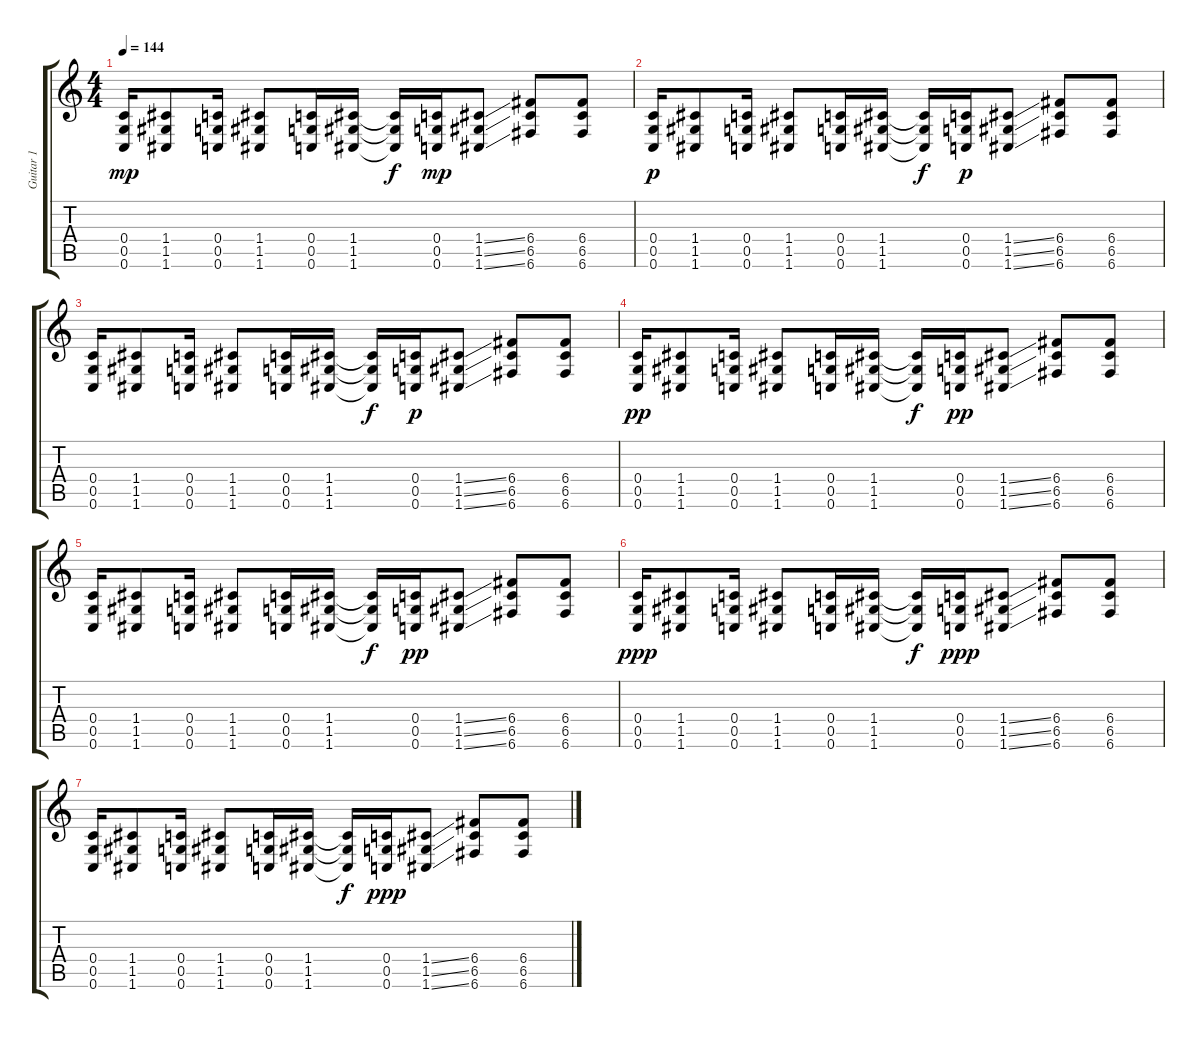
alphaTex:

\track ("Guitar 1" "Guitar 1") {instrument overdrivenguitar}
\staff {score tabs}
\tuning (D4 A3 F3 C3 G2 C2) {hide}
\ts (4 4)
\tempo 144
\clef g2
\ks c
(0.4 0.5 0.6).16{dy mp} (1.4 1.5 1.6).8 (0.4 0.5 0.6).16 (1.4 1.5 1.6).8 (0.4 0.5 0.6).16 (1.4 1.5 1.6).16 (1.4{t} 1.5{t} 1.6{t}).16{dy f} (0.4 0.5 0.6).16{dy mp} (1.4{ss} 1.5{ss} 1.6{ss}).8 (6.4 6.5 6.6).8 (6.4 6.5 6.6).8 |
(0.4 0.5 0.6).16{dy p} (1.4 1.5 1.6).8 (0.4 0.5 0.6).16 (1.4 1.5 1.6).8 (0.4 0.5 0.6).16 (1.4 1.5 1.6).16 (1.4{t} 1.5{t} 1.6{t}).16{dy f} (0.4 0.5 0.6).16{dy p} (1.4{ss} 1.5{ss} 1.6{ss}).8 (6.4 6.5 6.6).8 (6.4 6.5 6.6).8 |
(0.4 0.5 0.6).16 (1.4 1.5 1.6).8 (0.4 0.5 0.6).16 (1.4 1.5 1.6).8 (0.4 0.5 0.6).16 (1.4 1.5 1.6).16 (1.4{t} 1.5{t} 1.6{t}).16{dy f} (0.4 0.5 0.6).16{dy p} (1.4{ss} 1.5{ss} 1.6{ss}).8 (6.4 6.5 6.6).8 (6.4 6.5 6.6).8 |
(0.4 0.5 0.6).16{dy pp} (1.4 1.5 1.6).8 (0.4 0.5 0.6).16 (1.4 1.5 1.6).8 (0.4 0.5 0.6).16 (1.4 1.5 1.6).16 (1.4{t} 1.5{t} 1.6{t}).16{dy f} (0.4 0.5 0.6).16{dy pp} (1.4{ss} 1.5{ss} 1.6{ss}).8 (6.4 6.5 6.6).8 (6.4 6.5 6.6).8 |
(0.4 0.5 0.6).16 (1.4 1.5 1.6).8 (0.4 0.5 0.6).16 (1.4 1.5 1.6).8 (0.4 0.5 0.6).16 (1.4 1.5 1.6).16 (1.4{t} 1.5{t} 1.6{t}).16{dy f} (0.4 0.5 0.6).16{dy pp} (1.4{ss} 1.5{ss} 1.6{ss}).8 (6.4 6.5 6.6).8 (6.4 6.5 6.6).8 |
(0.4 0.5 0.6).16{dy ppp} (1.4 1.5 1.6).8 (0.4 0.5 0.6).16 (1.4 1.5 1.6).8 (0.4 0.5 0.6).16 (1.4 1.5 1.6).16 (1.4{t} 1.5{t} 1.6{t}).16{dy f} (0.4 0.5 0.6).16{dy ppp} (1.4{ss} 1.5{ss} 1.6{ss}).8 (6.4 6.5 6.6).8 (6.4 6.5 6.6).8 |
(0.4 0.5 0.6).16 (1.4 1.5 1.6).8 (0.4 0.5 0.6).16 (1.4 1.5 1.6).8 (0.4 0.5 0.6).16 (1.4 1.5 1.6).16 (1.4{t} 1.5{t} 1.6{t}).16{dy f} (0.4 0.5 0.6).16{dy ppp} (1.4{ss} 1.5{ss} 1.6{ss}).8 (6.4 6.5 6.6).8 (6.4 6.5 6.6).8
